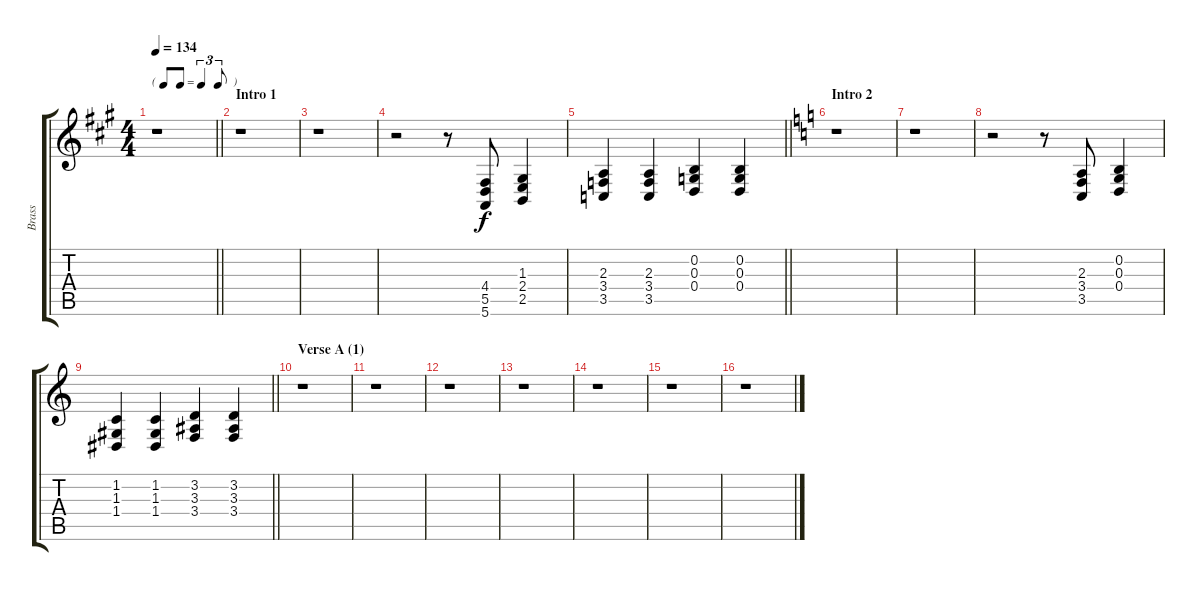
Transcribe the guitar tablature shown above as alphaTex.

\track ("Brass" "Brass") {instrument brasssection}
\staff {score tabs}
\tuning (E4 B3 G3 D3 A2 E2) {hide}
\ts (4 4)
\tf triplet8th
\tempo 134
\clef g2
\barLineRight lightlight
\ks a
r.1{dy f instrument brasssection} |
\section ("" "Intro 1")
r.1 |
r.1 |
r.2 r.8 (4.4 5.5 5.6).8 (1.3 2.4 2.5).4 |
\barLineRight lightlight
(2.3 3.4 3.5).4 (2.3 3.4 3.5).4 (0.2 0.3 0.4).4 (0.2 0.3 0.4).4 |
\section ("" "Intro 2")
\ks c
r.1 |
r.1 |
r.2 r.8 (2.3 3.4 3.5).8 (0.2 0.3 0.4).4 |
\barLineRight lightlight
(1.2 1.3 1.4).4 (1.2 1.3 1.4).4 (3.2 3.3 3.4).4 (3.2 3.3 3.4).4 |
\section ("" "Verse A (1)")
r.1 |
r.1 |
r.1 |
r.1 |
r.1 |
r.1 |
r.1
